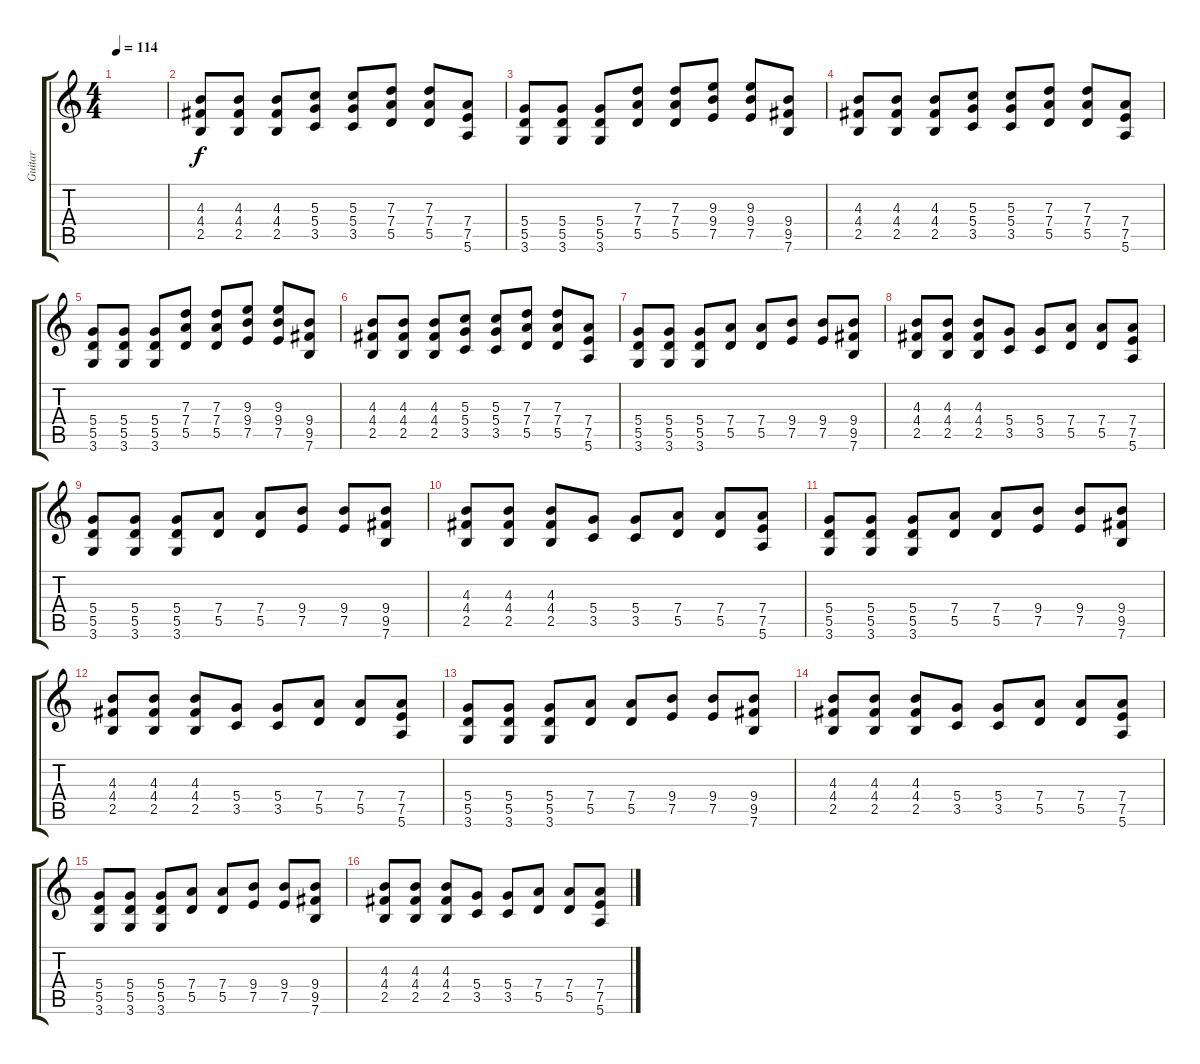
\track ("Guitar" "Guitar") {instrument distortionguitar}
\staff {score tabs}
\tuning (E4 B3 G3 D3 A2 E2) {hide}
\ts (4 4)
\tempo 114
\clef g2
\ks c
|
(4.3 4.4 2.5).8 (4.3 4.4 2.5).8 (4.3 4.4 2.5).8 (5.3 5.4 3.5).8 (5.3 5.4 3.5).8 (7.3 7.4 5.5).8 (7.3 7.4 5.5).8 (7.4 7.5 5.6).8 |
(5.4 5.5 3.6).8 (5.4 5.5 3.6).8 (5.4 5.5 3.6).8 (7.3 7.4 5.5).8 (7.3 7.4 5.5).8 (9.3 9.4 7.5).8 (9.3 9.4 7.5).8 (9.4 9.5 7.6).8 |
(4.3 4.4 2.5).8 (4.3 4.4 2.5).8 (4.3 4.4 2.5).8 (5.3 5.4 3.5).8 (5.3 5.4 3.5).8 (7.3 7.4 5.5).8 (7.3 7.4 5.5).8 (7.4 7.5 5.6).8 |
(5.4 5.5 3.6).8 (5.4 5.5 3.6).8 (5.4 5.5 3.6).8 (7.3 7.4 5.5).8 (7.3 7.4 5.5).8 (9.3 9.4 7.5).8 (9.3 9.4 7.5).8 (9.4 9.5 7.6).8 |
(4.3 4.4 2.5).8 (4.3 4.4 2.5).8 (4.3 4.4 2.5).8 (5.3 5.4 3.5).8 (5.3 5.4 3.5).8 (7.3 7.4 5.5).8 (7.3 7.4 5.5).8 (7.4 7.5 5.6).8 |
(5.4 5.5 3.6).8{volume 12} (5.4 5.5 3.6).8 (5.4 5.5 3.6).8 (7.4 5.5).8 (7.4 5.5).8 (9.4 7.5).8 (9.4 7.5).8 (9.4 9.5 7.6).8 |
(4.3 4.4 2.5).8 (4.3 4.4 2.5).8 (4.3 4.4 2.5).8 (5.4 3.5).8 (5.4 3.5).8 (7.4 5.5).8 (7.4 5.5).8 (7.4 7.5 5.6).8 |
(5.4 5.5 3.6).8 (5.4 5.5 3.6).8 (5.4 5.5 3.6).8 (7.4 5.5).8 (7.4 5.5).8 (9.4 7.5).8 (9.4 7.5).8 (9.4 9.5 7.6).8 |
(4.3 4.4 2.5).8 (4.3 4.4 2.5).8 (4.3 4.4 2.5).8 (5.4 3.5).8 (5.4 3.5).8 (7.4 5.5).8 (7.4 5.5).8 (7.4 7.5 5.6).8 |
(5.4 5.5 3.6).8 (5.4 5.5 3.6).8 (5.4 5.5 3.6).8 (7.4 5.5).8 (7.4 5.5).8 (9.4 7.5).8 (9.4 7.5).8 (9.4 9.5 7.6).8 |
(4.3 4.4 2.5).8 (4.3 4.4 2.5).8 (4.3 4.4 2.5).8 (5.4 3.5).8 (5.4 3.5).8 (7.4 5.5).8 (7.4 5.5).8 (7.4 7.5 5.6).8 |
(5.4 5.5 3.6).8 (5.4 5.5 3.6).8 (5.4 5.5 3.6).8 (7.4 5.5).8 (7.4 5.5).8 (9.4 7.5).8 (9.4 7.5).8 (9.4 9.5 7.6).8 |
(4.3 4.4 2.5).8 (4.3 4.4 2.5).8 (4.3 4.4 2.5).8 (5.4 3.5).8 (5.4 3.5).8 (7.4 5.5).8 (7.4 5.5).8 (7.4 7.5 5.6).8 |
(5.4 5.5 3.6).8 (5.4 5.5 3.6).8 (5.4 5.5 3.6).8 (7.4 5.5).8 (7.4 5.5).8 (9.4 7.5).8 (9.4 7.5).8 (9.4 9.5 7.6).8 |
(4.3 4.4 2.5).8 (4.3 4.4 2.5).8 (4.3 4.4 2.5).8 (5.4 3.5).8 (5.4 3.5).8 (7.4 5.5).8 (7.4 5.5).8 (7.4 7.5 5.6).8
